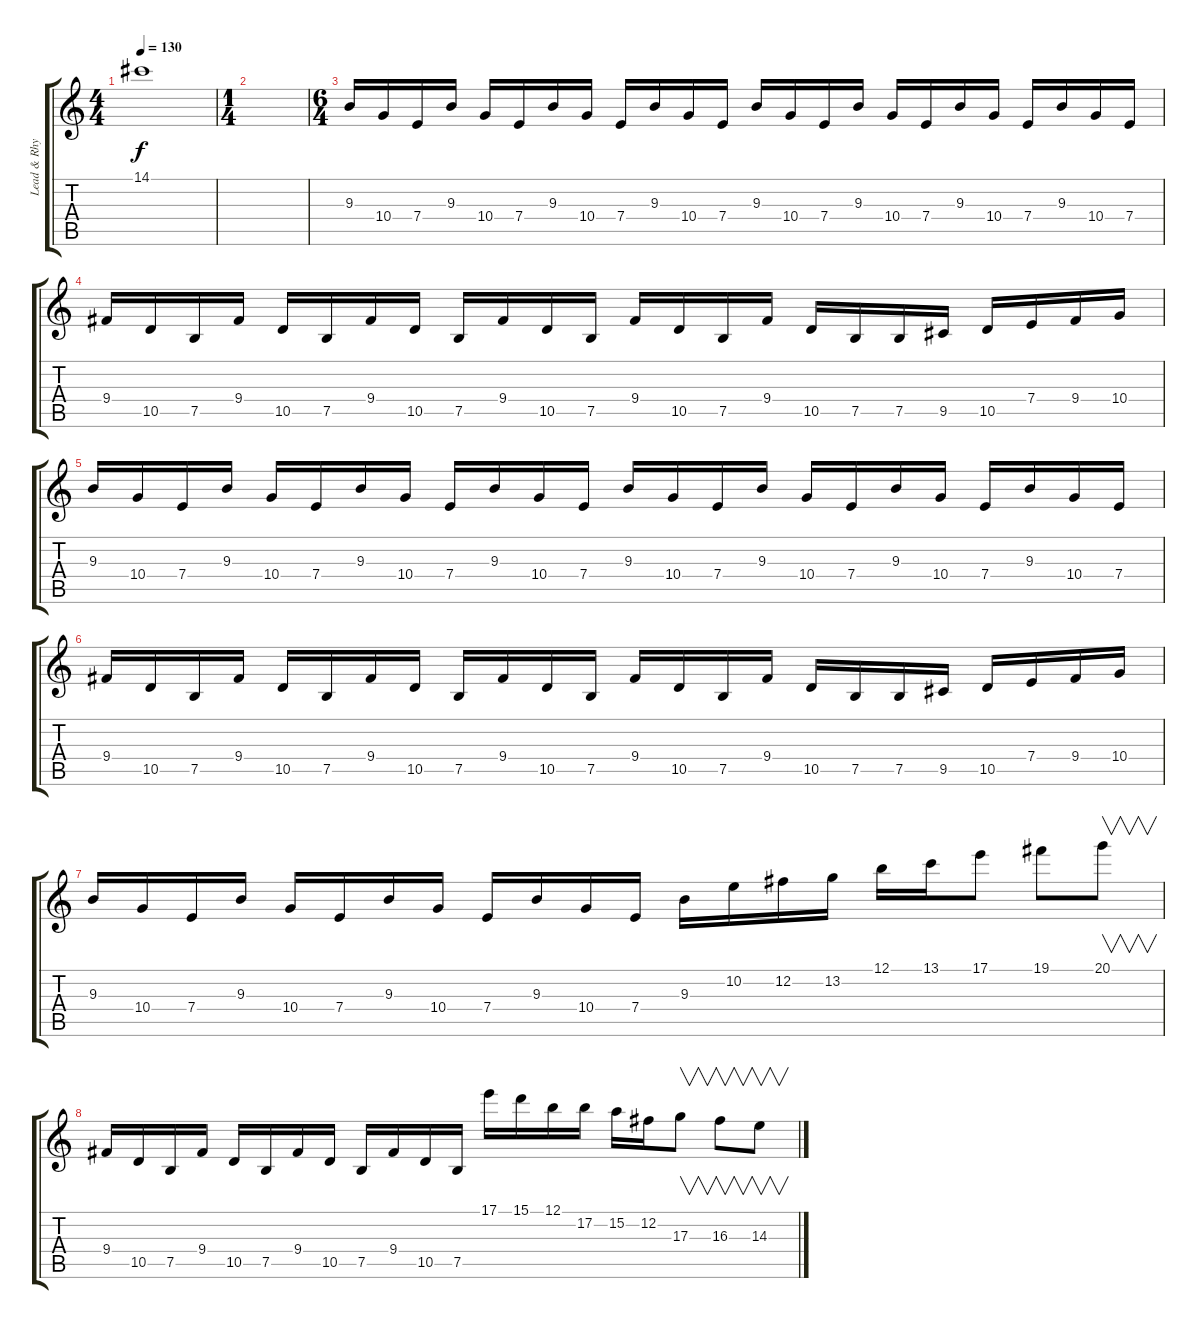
\track ("Lead & Rhythm Guitar" "Lead & Rhy") {instrument distortionguitar}
\staff {score tabs}
\tuning (B3 Gb3 D3 A2 E2 B1) {hide}
\ts (4 4)
\tempo 130
\clef g2
\ks c
14.1{t}.1{dy f} |
\ts (1 4)
|
\ts (6 4)
9.3.16{balance 8} 10.4.16 7.4.16 9.3.16 10.4.16 7.4.16 9.3.16 10.4.16 7.4.16 9.3.16 10.4.16 7.4.16 9.3.16 10.4.16 7.4.16 9.3.16 10.4.16 7.4.16 9.3.16 10.4.16 7.4.16 9.3.16 10.4.16 7.4.16 |
9.4.16 10.5.16 7.5.16 9.4.16 10.5.16 7.5.16 9.4.16 10.5.16 7.5.16 9.4.16 10.5.16 7.5.16 9.4.16 10.5.16 7.5.16 9.4.16 10.5.16 7.5.16 7.5.16 9.5.16 10.5.16 7.4.16 9.4.16 10.4.16 |
9.3.16 10.4.16 7.4.16 9.3.16 10.4.16 7.4.16 9.3.16 10.4.16 7.4.16 9.3.16 10.4.16 7.4.16 9.3.16 10.4.16 7.4.16 9.3.16 10.4.16 7.4.16 9.3.16 10.4.16 7.4.16 9.3.16 10.4.16 7.4.16 |
9.4.16 10.5.16 7.5.16 9.4.16 10.5.16 7.5.16 9.4.16 10.5.16 7.5.16 9.4.16 10.5.16 7.5.16 9.4.16 10.5.16 7.5.16 9.4.16 10.5.16 7.5.16 7.5.16 9.5.16 10.5.16 7.4.16 9.4.16 10.4.16 |
9.3.16 10.4.16 7.4.16 9.3.16 10.4.16 7.4.16 9.3.16 10.4.16 7.4.16 9.3.16 10.4.16 7.4.16 9.3.16 10.2.16 12.2.16 13.2.16 12.1.16 13.1.16 17.1.8 19.1.8 20.1.8{v} |
9.4.16 10.5.16 7.5.16 9.4.16 10.5.16 7.5.16 9.4.16 10.5.16 7.5.16 9.4.16 10.5.16 7.5.16 17.1.16 15.1.16 12.1.16 17.2.16 15.2.16 12.2.16 17.3.8{v} 16.3.8{v} 14.3.8{v}
